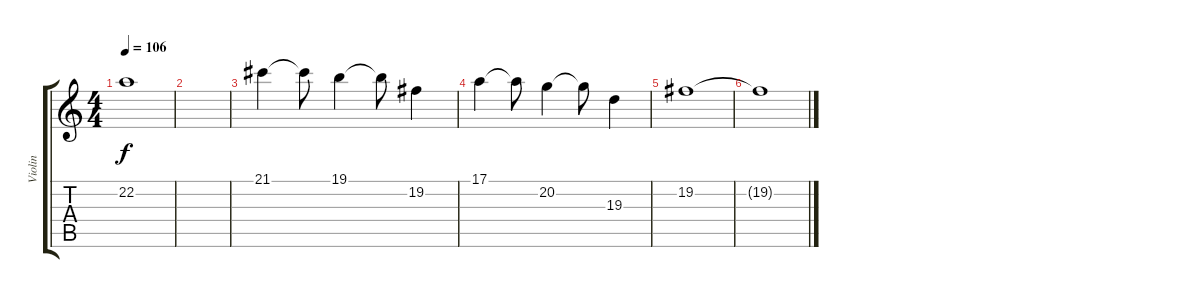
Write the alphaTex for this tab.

\track ("Violin" "Violin") {instrument violin}
\staff {score tabs}
\tuning (E4 B3 G3 D3 A2 E2) {hide}
\ts (4 4)
\tempo 106
\clef g2
\ks c
22.2.1{dy f volume 3} |
|
21.1.4{volume 16} 21.1{t}.8 19.1.4 19.1{t}.8 19.2.4 |
17.1.4 17.1{t}.8 20.2.4 20.2{t}.8 19.3.4 |
19.2.1 |
19.2{t}.1
